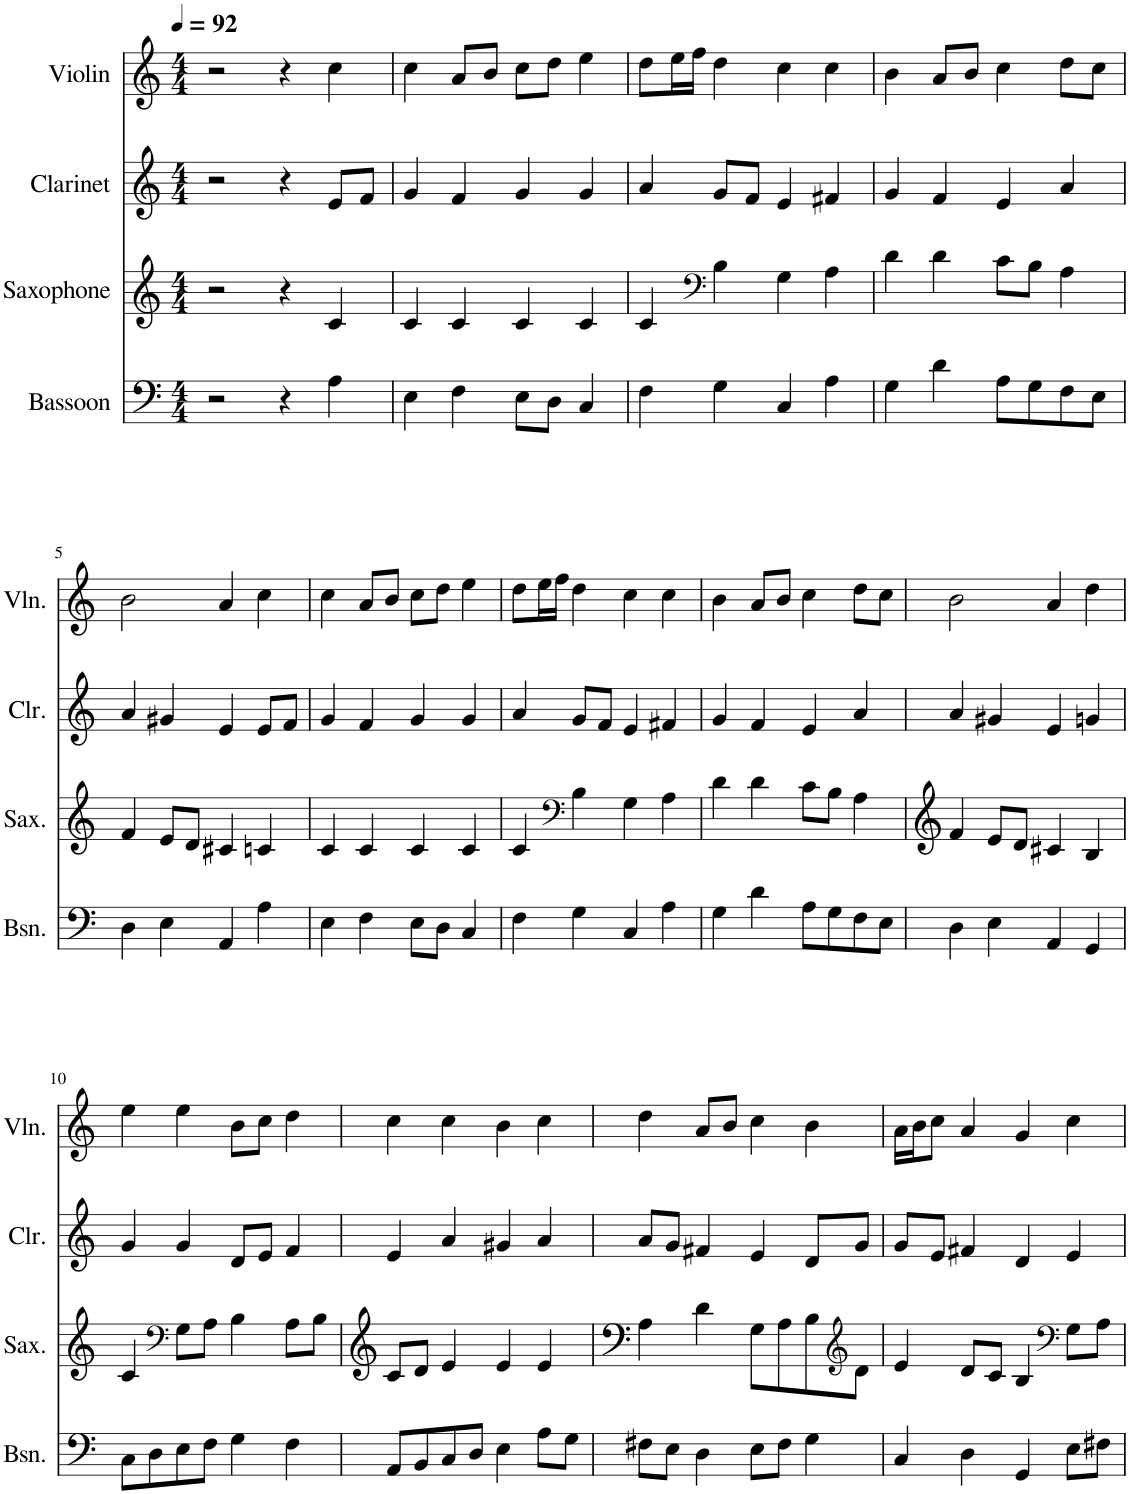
**kern	**kern	**kern	**kern
*part4	*part3	*part2	*part1
*staff4	*staff3	*staff2	*staff1
*I"Bassoon	*I"Saxophone	*I"Clarinet	*I"Violin
*I'Bsn.	*I'Sax.	*I'Clr.	*I'Vln.
*clefF4	*clefG2	*clefG2	*clefG2
*	*Trd8c14	*Trd1c2	*
*k[]	*k[]	*k[]	*k[]
*M4/4	*M4/4	*M4/4	*M4/4
*MM92	*MM92	*MM92	*MM92
=1	=1	=1	=1
2r	2r	2r	2r
4r	4r	4r	4r
4A\	4c/	8e/L	4cc\
.	.	8f/J	.
=2	=2	=2	=2
4E\	4c/	4g/	4cc\
4F\	4c/	4f/	8a/L
.	.	.	8b/J
8E\L	4c/	4g/	8cc\L
8D\J	.	.	8dd\J
4C/	4c/	4g/	4ee\
=3	=3	=3	=3
4F\	4c/	4a/	8dd\L
.	.	.	16ee\L
.	.	.	16ff\JJ
*	*clefF4	*	*
4G\	4B\	8g/L	4dd\
.	.	8f/J	.
4C/	4G\	4e/	4cc\
4A\	4A\	4f#X/	4cc\
=4	=4	=4	=4
4G\	4d\	4g/	4b\
4d\	4d\	4f/	8a/L
.	.	.	8b/J
8A\L	8c\L	4e/	4cc\
8G\	8B\J	.	.
8F\	4A\	4a/	8dd\L
8E\J	.	.	8cc\J
!!LO:LB:g=z
=5	=5	=5	=5
4D\	4f/	4a/	2b\
4E\	8e/L	4g#X/	.
.	8d/J	.	.
4AA/	4c#X/	4e/	4a/
4A\	4cn/	8e/L	4cc\
.	.	8f/J	.
=6	=6	=6	=6
4E\	4c/	4g/	4cc\
4F\	4c/	4f/	8a/L
.	.	.	8b/J
8E\L	4c/	4g/	8cc\L
8D\J	.	.	8dd\J
4C/	4c/	4g/	4ee\
=7	=7	=7	=7
4F\	4c/	4a/	8dd\L
.	.	.	16ee\L
.	.	.	16ff\JJ
*	*clefF4	*	*
4G\	4B\	8g/L	4dd\
.	.	8f/J	.
4C/	4G\	4e/	4cc\
4A\	4A\	4f#X/	4cc\
=8	=8	=8	=8
4G\	4d\	4g/	4b\
4d\	4d\	4f/	8a/L
.	.	.	8b/J
8A\L	8c\L	4e/	4cc\
8G\	8B\J	.	.
8F\	4A\	4a/	8dd\L
8E\J	.	.	8cc\J
=9	=9	=9	=9
4D\	4f/	4a/	2b\
4E\	8e/L	4g#X/	.
.	8d/J	.	.
4AA/	4c#X/	4e/	4a/
4GG/	4B/	4gn/	4dd\
!!LO:LB:g=z
=10	=10	=10	=10
8C\L	4c/	4g/	4ee\
8D\	.	.	.
*	*clefF4	*	*
8E\	8G\L	4g/	4ee\
8F\J	8A\J	.	.
4G\	4B\	8d/L	8b\L
.	.	8e/J	8cc\J
4F\	8A\L	4f/	4dd\
.	8B\J	.	.
=11	=11	=11	=11
8AA/L	8c/L	4e/	4cc\
8BB/	8d/J	.	.
8C/	4e/	4a/	4cc\
8D/J	.	.	.
4E\	4e/	4g#X/	4b\
8A\L	4e/	4a/	4cc\
8G\J	.	.	.
=12	=12	=12	=12
8F#X\L	4A\	8a/L	4dd\
8E\J	.	8g/J	.
4D\	4d\	4f#X/	8a/L
.	.	.	8b/J
8E\L	8G\L	4e/	4cc\
8F#\J	8A\	.	.
4G\	8B\	8d/L	4b\
*	*clefG2	*	*
.	8d\J	8g/J	.
=13	=13	=13	=13
4C/	4e/	8g/L	16a\LL
.	.	.	16b\J
.	.	8e/J	8cc\J
4D\	8d/L	4f#X/	4a/
.	8c/J	.	.
4GG/	4B/	4d/	4g/
*	*clefF4	*	*
8E\L	8G\L	4e/	4cc\
8F#X\J	8A\J	.	.
=	=	=	=
*-	*-	*-	*-
